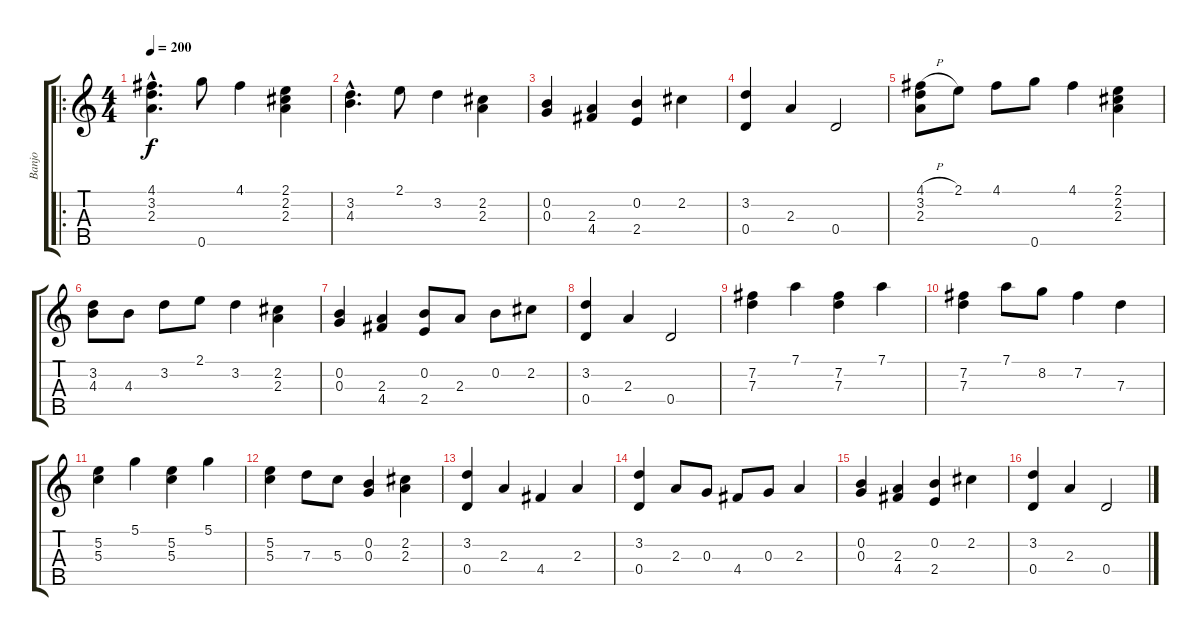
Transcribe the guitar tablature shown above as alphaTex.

\track ("Banjo" "Banjo") {instrument banjo}
\staff {score tabs}
\tuning (D4 B3 G3 D3 G4) {hide}
\displaytranspose 12
\ro
\ts (4 4)
\tempo 200
\clef g2
\ks c
(4.1{hac} 3.2{hac} 2.3{hac}).4{d dy f instrument banjo} 0.5.8 4.1.4 (2.1 2.2 2.3).4 |
(3.2{hac} 4.3{hac}).4{d} 2.1.8 3.2.4 (2.2 2.3).4 |
(0.2 0.3).4 (2.3 4.4).4 (0.2 2.4).4 2.2.4 |
(3.2 0.4).4 2.3.4 0.4.2 |
(4.1{h} 3.2 2.3).8 2.1.8 4.1.8 0.5.8 4.1.4 (2.1 2.2 2.3).4 |
(3.2 4.3).8 4.3.8 3.2.8 2.1.8 3.2.4 (2.2 2.3).4 |
(0.2 0.3).4 (2.3 4.4).4 (0.2 2.4).8 2.3.8 0.2.8 2.2.8 |
(3.2 0.4).4 2.3.4 0.4.2 |
(7.2 7.3).4 7.1.4 (7.2 7.3).4 7.1.4 |
(7.2 7.3).4 7.1.8 8.2.8 7.2.4 7.3.4 |
(5.2 5.3).4 5.1.4 (5.2 5.3).4 5.1.4 |
(5.2 5.3).4 7.3.8 5.3.8 (0.2 0.3).4 (2.2 2.3).4 |
(3.2 0.4).4 2.3.4 4.4.4 2.3.4 |
(3.2 0.4).4 2.3.8 0.3.8 4.4.8 0.3.8 2.3.4 |
(0.2 0.3).4 (2.3 4.4).4 (0.2 2.4).4 2.2.4 |
(3.2 0.4).4 2.3.4 0.4.2
